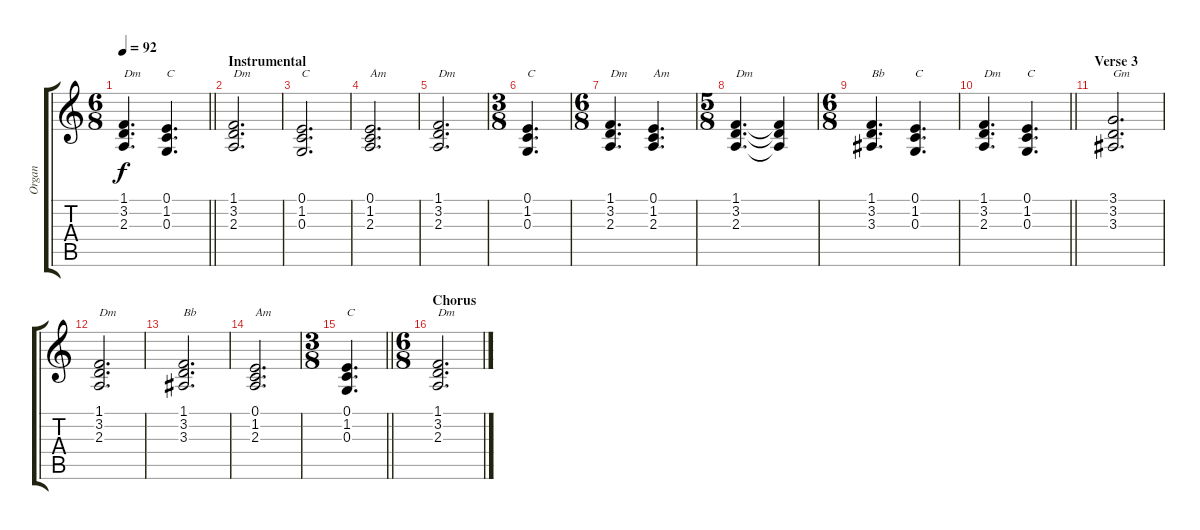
\track ("Organ" "Organ") {instrument percussiveorgan}
\staff {score tabs}
\tuning (E4 B3 G3 D3 A2 E2) {hide}
\ts (6 8)
\tempo 92
\clef g2
\barLineRight lightlight
\ks c
(1.1 3.2 2.3).4{d txt "Dm" dy f} (0.1 1.2 0.3).4{d txt "C"} |
\section ("" "Instrumental")
(1.1 3.2 2.3).2{d txt "Dm"} |
(0.1 1.2 0.3).2{d txt "C"} |
(0.1 1.2 2.3).2{d txt "Am"} |
(1.1 3.2 2.3).2{d txt "Dm"} |
\ts (3 8)
(0.1 1.2 0.3).4{d txt "C"} |
\ts (6 8)
(1.1 3.2 2.3).4{d txt "Dm"} (0.1 1.2 2.3).4{d txt "Am"} |
\ts (5 8)
(1.1 3.2 2.3).4{d txt "Dm"} (1.1{t} 3.2{t} 2.3{t}).4 |
\ts (6 8)
(1.1 3.2 3.3).4{d txt "Bb"} (0.1 1.2 0.3).4{d txt "C"} |
\barLineRight lightlight
(1.1 3.2 2.3).4{d txt "Dm"} (0.1 1.2 0.3).4{d txt "C"} |
\section ("" "Verse 3")
(3.1 3.2 3.3).2{d txt "Gm"} |
(1.1 3.2 2.3).2{d txt "Dm"} |
(1.1 3.2 3.3).2{d txt "Bb"} |
(0.1 1.2 2.3).2{d txt "Am"} |
\ts (3 8)
\barLineRight lightlight
(0.1 1.2 0.3).4{d txt "C"} |
\ts (6 8)
\section ("" "Chorus")
(1.1 3.2 2.3).2{d txt "Dm"}
